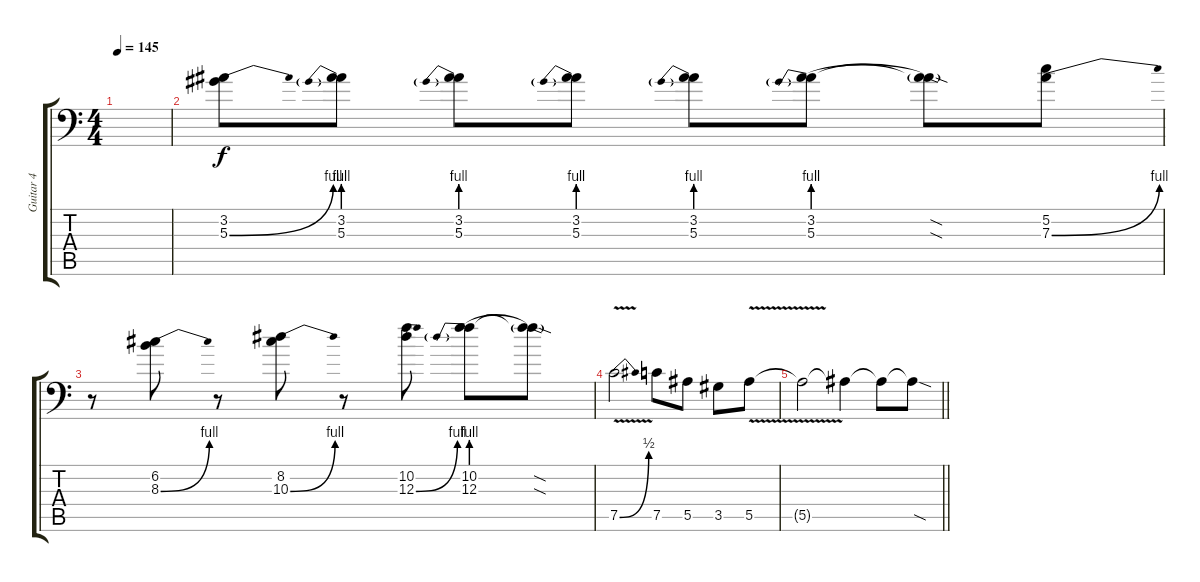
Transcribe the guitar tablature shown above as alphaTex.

\track ("Guitar 4" "Guitar 4") {instrument distortionguitar}
\staff {score tabs}
\tuning (C4 G3 Eb3 Bb2 F2 Bb1) {hide}
\ts (4 4)
\tempo 145
\clef f4
\ks c
|
(3.2 5.3{be (bend 0 0 60 4)}).8 (3.2 5.3{be (prebend 0 4 60 4)}).8 (3.2 5.3{be (prebend 0 4 60 4)}).8 (3.2 5.3{be (prebend 0 4 60 4)}).8 (3.2 5.3{be (prebend 0 4 60 4)}).8 (3.2 5.3{be (prebend 0 4 60 4)}).8 (3.2{sod t} 5.3{sod t}).8 (5.2 7.3{be (bend 0 0 60 4)}).8 |
r.8 (6.2 8.3{be (bend 0 0 60 4)}).8 r.8 (8.2 10.3{be (bend 0 0 60 4)}).8 r.8 (10.2 12.3{be (bend 0 0 60 4)}).8 (10.2 12.3{be (prebend 0 4 60 4)}).8 (10.2{sod t} 12.3{sod t}).8 |
7.5{be (bend 0 0 60 2) v}.2 7.5.8 5.5.8 3.5.8 5.5{v}.8 |
\barLineRight lightlight
5.5{t}.2 5.5{t}.4 5.5{t}.8 5.5{sod t}.8
